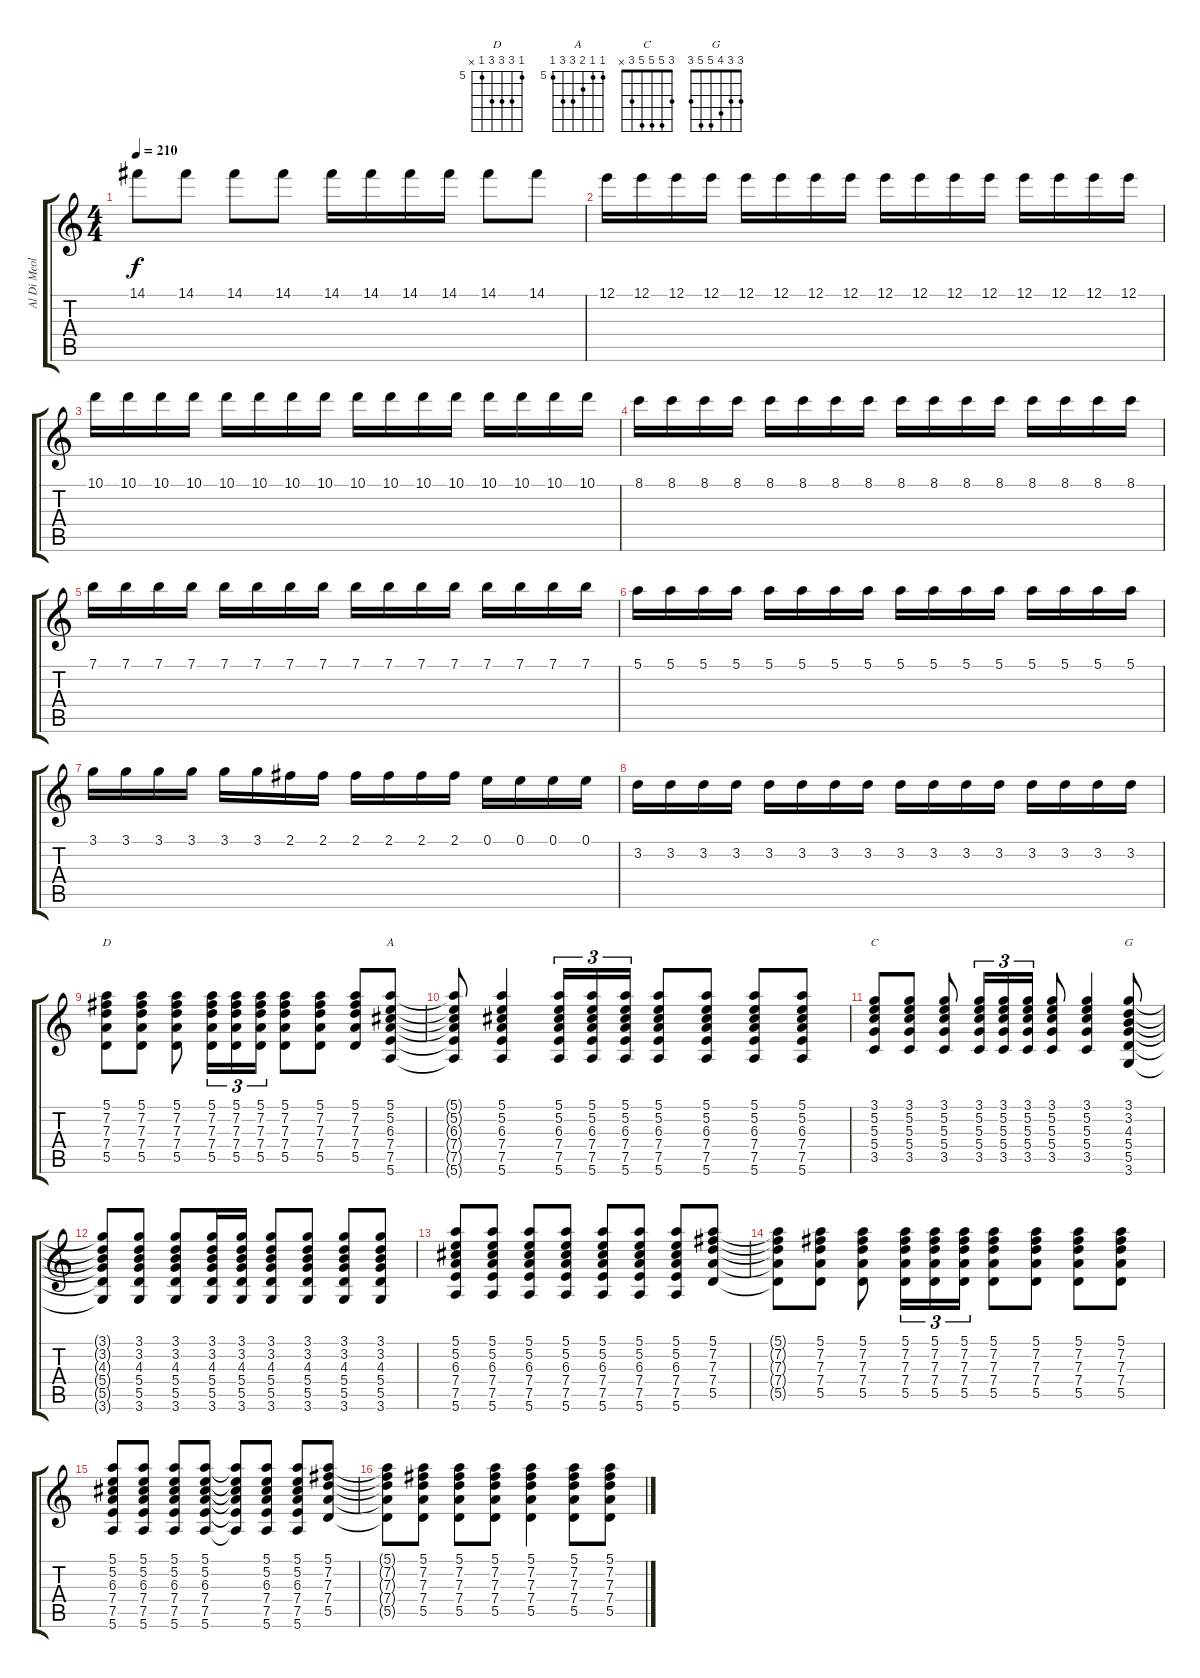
\track ("Al Di Meola" "Al Di Meol") {instrument acousticguitarnylon}
\staff {score tabs}
\tuning (E4 B3 G3 D3 A2 E2) {hide}
\chord ("D" 5 7 7 7 5 x) {firstfret 5}
\chord ("A" 5 5 6 7 7 5) {firstfret 5}
\chord ("C" 3 5 5 5 3 x)
\chord ("G" 3 3 4 5 5 3)
\ts (4 4)
\tempo 210
\clef g2
\ks c
14.1.8{dy f} 14.1.8 14.1.8 14.1.8 14.1.16 14.1.16 14.1.16 14.1.16 14.1.8 14.1.8 |
12.1.16 12.1.16 12.1.16 12.1.16 12.1.16 12.1.16 12.1.16 12.1.16 12.1.16 12.1.16 12.1.16 12.1.16 12.1.16 12.1.16 12.1.16 12.1.16 |
10.1.16 10.1.16 10.1.16 10.1.16 10.1.16 10.1.16 10.1.16 10.1.16 10.1.16 10.1.16 10.1.16 10.1.16 10.1.16 10.1.16 10.1.16 10.1.16 |
8.1.16 8.1.16 8.1.16 8.1.16 8.1.16 8.1.16 8.1.16 8.1.16 8.1.16 8.1.16 8.1.16 8.1.16 8.1.16 8.1.16 8.1.16 8.1.16 |
7.1.16 7.1.16 7.1.16 7.1.16 7.1.16 7.1.16 7.1.16 7.1.16 7.1.16 7.1.16 7.1.16 7.1.16 7.1.16 7.1.16 7.1.16 7.1.16 |
5.1.16 5.1.16 5.1.16 5.1.16 5.1.16 5.1.16 5.1.16 5.1.16 5.1.16 5.1.16 5.1.16 5.1.16 5.1.16 5.1.16 5.1.16 5.1.16 |
3.1.16 3.1.16 3.1.16 3.1.16 3.1.16 3.1.16 2.1.16 2.1.16 2.1.16 2.1.16 2.1.16 2.1.16 0.1.16 0.1.16 0.1.16 0.1.16 |
3.2.16 3.2.16 3.2.16 3.2.16 3.2.16 3.2.16 3.2.16 3.2.16 3.2.16 3.2.16 3.2.16 3.2.16 3.2.16 3.2.16 3.2.16 3.2.16 |
(5.1 7.2 7.3 7.4 5.5).8{ch "D"} (5.1 7.2 7.3 7.4 5.5).8 (5.1 7.2 7.3 7.4 5.5).8 (5.1 7.2 7.3 7.4 5.5).16{tu (3 2)} (5.1 7.2 7.3 7.4 5.5).16{tu (3 2)} (5.1 7.2 7.3 7.4 5.5).16{tu (3 2)} (5.1 7.2 7.3 7.4 5.5).8 (5.1 7.2 7.3 7.4 5.5).8 (5.1 7.2 7.3 7.4 5.5).8 (5.1 5.2 6.3 7.4 7.5 5.6).8{ch "A"} |
(5.1{t} 5.2{t} 6.3{t} 7.4{t} 7.5{t} 5.6{t}).8 (5.1 5.2 6.3 7.4 7.5 5.6).4 (5.1 5.2 6.3 7.4 7.5 5.6).16{tu (3 2)} (5.1 5.2 6.3 7.4 7.5 5.6).16{tu (3 2)} (5.1 5.2 6.3 7.4 7.5 5.6).16{tu (3 2)} (5.1 5.2 6.3 7.4 7.5 5.6).8 (5.1 5.2 6.3 7.4 7.5 5.6).8 (5.1 5.2 6.3 7.4 7.5 5.6).8 (5.1 5.2 6.3 7.4 7.5 5.6).8 |
(3.1 5.2 5.3 5.4 3.5).8{ch "C"} (3.1 5.2 5.3 5.4 3.5).8 (3.1 5.2 5.3 5.4 3.5).8 (3.1 5.2 5.3 5.4 3.5).16{tu (3 2)} (3.1 5.2 5.3 5.4 3.5).16{tu (3 2)} (3.1 5.2 5.3 5.4 3.5).16{tu (3 2)} (3.1 5.2 5.3 5.4 3.5).8 (3.1 5.2 5.3 5.4 3.5).4 (3.1 3.2 4.3 5.4 5.5 3.6).8{ch "G"} |
(3.1{t} 3.2{t} 4.3{t} 5.4{t} 5.5{t} 3.6{t}).8 (3.1 3.2 4.3 5.4 5.5 3.6).8 (3.1 3.2 4.3 5.4 5.5 3.6).8 (3.1 3.2 4.3 5.4 5.5 3.6).16 (3.1 3.2 4.3 5.4 5.5 3.6).16 (3.1 3.2 4.3 5.4 5.5 3.6).8 (3.1 3.2 4.3 5.4 5.5 3.6).8 (3.1 3.2 4.3 5.4 5.5 3.6).8 (3.1 3.2 4.3 5.4 5.5 3.6).8 |
(5.1 5.2 6.3 7.4 7.5 5.6).8 (5.1 5.2 6.3 7.4 7.5 5.6).8 (5.1 5.2 6.3 7.4 7.5 5.6).8 (5.1 5.2 6.3 7.4 7.5 5.6).8 (5.1 5.2 6.3 7.4 7.5 5.6).8 (5.1 5.2 6.3 7.4 7.5 5.6).8 (5.1 5.2 6.3 7.4 7.5 5.6).8 (5.1 7.2 7.3 7.4 5.5).8 |
(5.1{t} 7.2{t} 7.3{t} 7.4{t} 5.5{t}).8 (5.1 7.2 7.3 7.4 5.5).8 (5.1 7.2 7.3 7.4 5.5).8 (5.1 7.2 7.3 7.4 5.5).16{tu (3 2)} (5.1 7.2 7.3 7.4 5.5).16{tu (3 2)} (5.1 7.2 7.3 7.4 5.5).16{tu (3 2)} (5.1 7.2 7.3 7.4 5.5).8 (5.1 7.2 7.3 7.4 5.5).8 (5.1 7.2 7.3 7.4 5.5).8 (5.1 7.2 7.3 7.4 5.5).8 |
(5.1 5.2 6.3 7.4 7.5 5.6).8 (5.1 5.2 6.3 7.4 7.5 5.6).8 (5.1 5.2 6.3 7.4 7.5 5.6).8 (5.1 5.2 6.3 7.4 7.5 5.6).8 (5.1{t} 5.2{t} 6.3{t} 7.4{t} 7.5{t} 5.6{t}).8 (5.1 5.2 6.3 7.4 7.5 5.6).8 (5.1 5.2 6.3 7.4 7.5 5.6).8 (5.1 7.2 7.3 7.4 5.5).8 |
(5.1{t} 7.2{t} 7.3{t} 7.4{t} 5.5{t}).8 (5.1 7.2 7.3 7.4 5.5).8 (5.1 7.2 7.3 7.4 5.5).8 (5.1 7.2 7.3 7.4 5.5).8 (5.1 7.2 7.3 7.4 5.5).4 (5.1 7.2 7.3 7.4 5.5).8 (5.1 7.2 7.3 7.4 5.5).8
